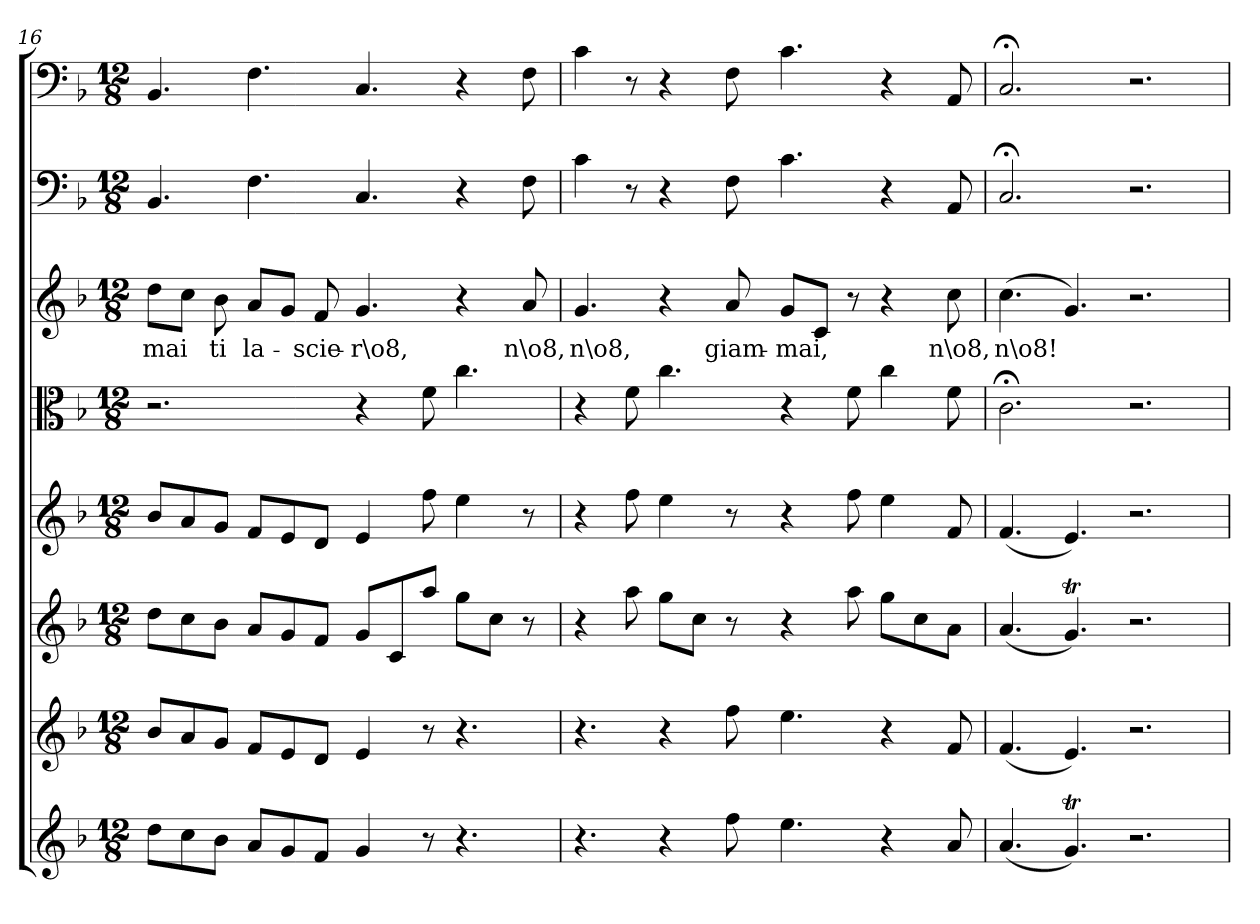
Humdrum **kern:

**kern	**kern	**kern	**kern	**kern	**kern	**text	**kern	**kern
*part8	*part7	*part6	*part5	*part4	*part3	*part3	*part2	*part1
*staff8	*staff7	*staff6	*staff5	*staff4	*staff3	*staff3	*staff2	*staff1
*clefG2	*clefG2	*clefG2	*clefG2	*clefC3	*clefG2	*	*clefF4	*clefF4
*k[b-]	*k[b-]	*k[b-]	*k[b-]	*k[b-]	*k[b-]	*	*k[b-]	*k[b-]
*d:	*d:	*d:	*d:	*d:	*d:	*	*d:	*d:
*M12/8	*M12/8	*M12/8	*M12/8	*M12/8	*M12/8	*	*M12/8	*M12/8
=16	=16	=16	=16	=16	=16	=16	=16	=16
8dd\L	8b-/L	8dd\L	8b-/L	2.r	8dd\L	-mai	4.BB-/	4.BB-/
8cc\	8a/	8cc\	8a/	.	8cc\J	.	.	.
8b-\J	8g/J	8b-\J	8g/J	.	8b-\	ti	.	.
8a/L	8f/L	8a/L	8f/L	.	8a/L	la-	4.F\	4.F\
8g/	8e/	8g/	8e/	.	8g/J	.	.	.
8f/J	8d/J	8f/J	8d/J	.	8f/	-scie-	.	.
4g/	4e/	8g/L	4e/	4r	4.g/	-r\o8,	4.C/	4.C/
.	.	8c/	.	.	.	.	.	.
8r	8r	8aa/J	8ff\	8f\	.	.	.	.
4.r	4.r	8gg\L	4ee\	4.cc\	4r	.	4r	4r
.	.	8cc\J	.	.	.	.	.	.
.	.	8r	8r	.	8a/	n\o8,	8F\	8F\
=17	=17	=17	=17	=17	=17	=17	=17	=17
4.r	4.r	4r	4r	4r	4.g/	n\o8,	4c\	4c\
.	.	8aa\	8ff\	8f\	.	.	8r	8r
4r	4r	8gg\L	4ee\	4.cc\	4r	.	4r	4r
.	.	8cc\J	.	.	.	.	.	.
8ff\	8ff\	8r	8r	.	8a/	giam-	8F\	8F\
4.ee\	4.ee\	4r	4r	4r	8g/L	-mai,	4.c\	4.c\
.	.	.	.	.	8c/J	.	.	.
.	.	8aa\	8ff\	8f\	8r	.	.	.
4r	4r	8gg\L	4ee\	4cc\	4r	.	4r	4r
.	.	8cc\	.	.	.	.	.	.
8a/	8f/	8a\J	8f/	8f\	8cc\	n\o8,	8AA/	8AA/
=18	=18	=18	=18	=18	=18	=18	=18	=18
(4.a/	(4.f/	(4.a/	(4.f/	2.c;<\	(4.cc\	n\o8!	2.C;</	2.C;</
4.gT/)	4.e/)	4.gT/)	4.e/)	.	4.g/)	.	.	.
2.r	2.r	2.r	2.r	2.r	2.r	.	2.r	2.r
=	=	=	=	=	=	=	=	=
*-	*-	*-	*-	*-	*-	*-	*-	*-
